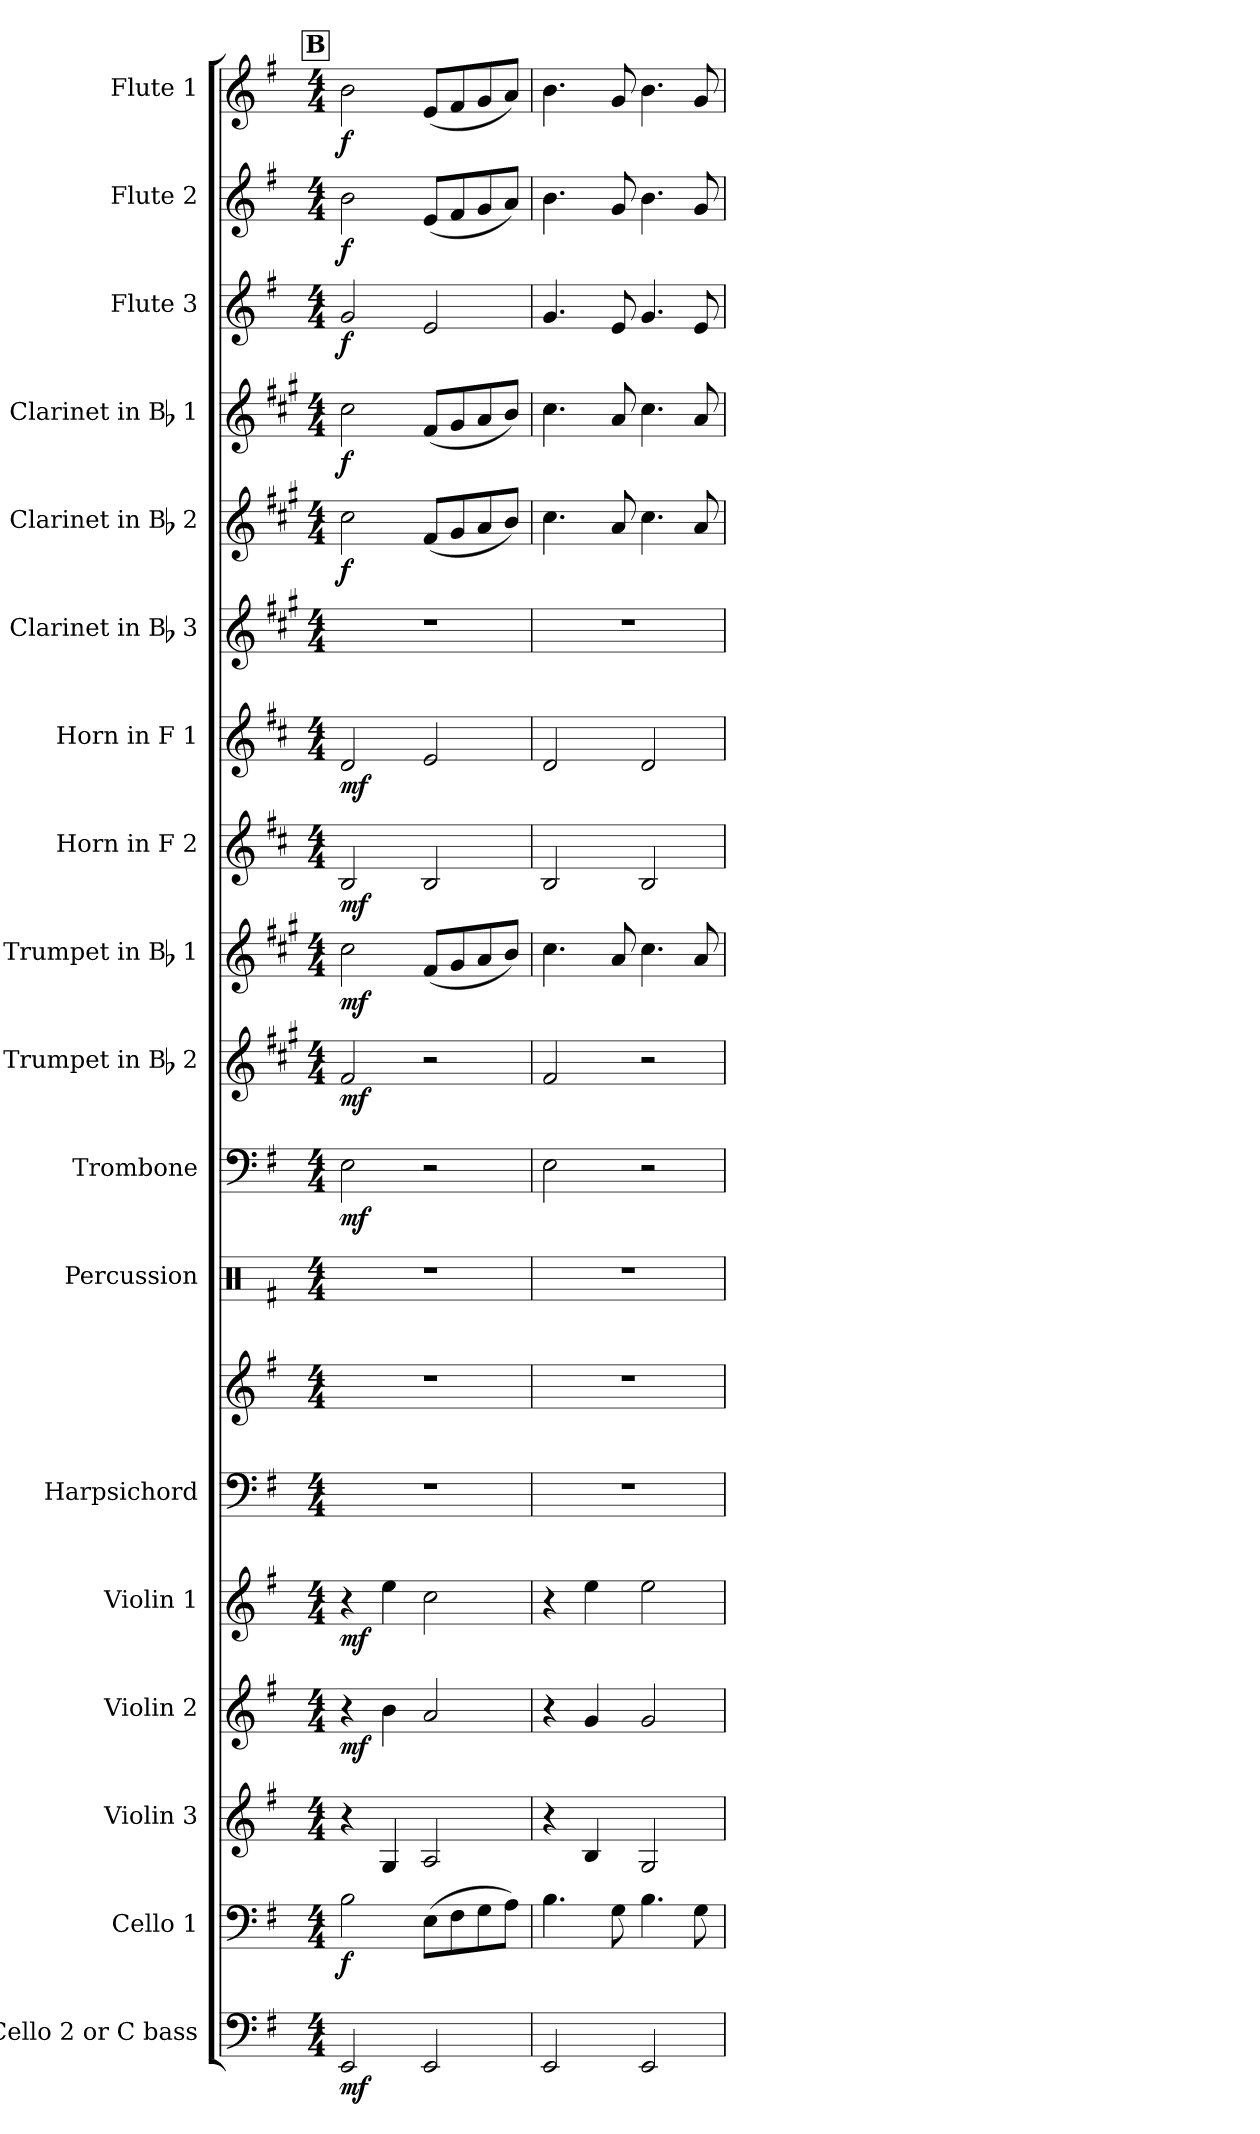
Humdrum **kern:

**kern	**dynam	**kern	**dynam	**kern	**kern	**dynam	**kern	**dynam	**kern	**kern	**kern	**kern	**dynam	**kern	**dynam	**kern	**dynam	**kern	**dynam	**kern	**dynam	**kern	**kern	**dynam	**kern	**dynam	**kern	**dynam	**kern	**dynam	**kern	**dynam
*part18	*part18	*part17	*part17	*part16	*part15	*part15	*part14	*part14	*part13	*part13	*part12	*part11	*part11	*part10	*part10	*part9	*part9	*part8	*part8	*part7	*part7	*part6	*part5	*part5	*part4	*part4	*part3	*part3	*part2	*part2	*part1	*part1
*staff19	*staff19	*staff18	*staff18	*staff17	*staff16	*staff16	*staff15	*staff15	*staff14	*staff13	*staff12	*staff11	*staff11	*staff10	*staff10	*staff9	*staff9	*staff8	*staff8	*staff7	*staff7	*staff6	*staff5	*staff5	*staff4	*staff4	*staff3	*staff3	*staff2	*staff2	*staff1	*staff1
*I"Cello 2 or C bass	*	*I"Cello 1	*	*I"Violin 3	*I"Violin 2	*	*I"Violin 1	*	*I"Harpsichord	*	*I"Percussion	*I"Trombone	*	*I"Trumpet in Bb 2	*	*I"Trumpet in Bb 1	*	*I"Horn in F 2	*	*I"Horn in F 1	*	*I"Clarinet in Bb 3	*I"Clarinet in Bb 2	*	*I"Clarinet in Bb 1	*	*I"Flute 3	*	*I"Flute 2	*	*I"Flute 1	*
*	*	*	*	*I'Vln. 3	*I'Vln. 2	*	*I'Vln. 1	*	*I'Hpschd.	*	*I'Perc.	*I'Tbn.	*	*	*	*	*	*I'Hn. 2	*	*I'Hn. 1	*	*	*	*	*	*	*I'Fl. 3	*	*I'Fl. 2	*	*I'Fl. 1	*
*clefF4	*	*clefF4	*	*clefG2	*clefG2	*	*clefG2	*	*clefF4	*clefG2	*clefX	*clefF4	*	*clefG2	*	*clefG2	*	*clefG2	*	*clefG2	*	*clefG2	*clefG2	*	*clefG2	*	*clefG2	*	*clefG2	*	*clefG2	*
*	*	*	*	*	*	*	*	*	*	*	*	*	*	*ITrd1c2	*	*ITrd1c2	*	*ITrd4c7	*	*ITrd4c7	*	*ITrd1c2	*ITrd1c2	*	*ITrd1c2	*	*	*	*	*	*	*
*k[f#]	*	*k[f#]	*	*k[f#]	*k[f#]	*	*k[f#]	*	*k[f#]	*k[f#]	*k[f#]	*k[f#]	*	*k[f#]	*	*k[f#]	*	*k[f#]	*	*k[f#]	*	*k[f#]	*k[f#]	*	*k[f#]	*	*k[f#]	*	*k[f#]	*	*k[f#]	*
*e:	*	*e:	*	*e:	*e:	*	*e:	*	*e:	*e:	*e:	*e:	*	*e:	*	*e:	*	*e:	*	*e:	*	*e:	*e:	*	*e:	*	*e:	*	*e:	*	*e:	*
*M4/4	*	*M4/4	*	*M4/4	*M4/4	*	*M4/4	*	*M4/4	*M4/4	*M4/4	*M4/4	*	*M4/4	*	*M4/4	*	*M4/4	*	*M4/4	*	*M4/4	*M4/4	*	*M4/4	*	*M4/4	*	*M4/4	*	*M4/4	*
!!LO:REH:place=s1:a:B:fs=6.9:t=B
=19	=19	=19	=19	=19	=19	=19	=19	=19	=19	=19	=19	=19	=19	=19	=19	=19	=19	=19	=19	=19	=19	=19	=19	=19	=19	=19	=19	=19	=19	=19	=19	=19
!	!LO:DY:b	!	!LO:DY:b	!	!	!LO:DY:b	!	!LO:DY:b	!	!	!	!	!LO:DY:b	!	!LO:DY:b	!	!LO:DY:b	!	!LO:DY:b	!	!LO:DY:b	!	!	!LO:DY:b	!	!LO:DY:b	!	!LO:DY:b	!	!LO:DY:b	!	!LO:DY:b
2EE/	mf	2B\	f	4r	4r	mf	4r	mf	1r	1r	1r	2E\	mf	2e/	mf	2b\	mf	2E/	mf	2G/	mf	1r	2b\	f	2b\	f	2g/	f	2b\	f	2b\	f
.	.	.	.	4G/	4b\	.	4ee\	.	.	.	.	.	.	.	.	.	.	.	.	.	.	.	.	.	.	.	.	.	.	.	.	.
2EE/	.	(>8E\L	.	2A/	2a/	.	2cc\	.	.	.	.	2r	.	2r	.	(8e/L	.	2E/	.	2A/	.	.	(8e/L	.	(8e/L	.	2e/	.	(8e/L	.	(8e/L	.
.	.	8F#\	.	.	.	.	.	.	.	.	.	.	.	.	.	8f#/	.	.	.	.	.	.	8f#/	.	8f#/	.	.	.	8f#/	.	8f#/	.
.	.	8G\	.	.	.	.	.	.	.	.	.	.	.	.	.	8g/	.	.	.	.	.	.	8g/	.	8g/	.	.	.	8g/	.	8g/	.
.	.	8A\J)	.	.	.	.	.	.	.	.	.	.	.	.	.	8a/J)	.	.	.	.	.	.	8a/J)	.	8a/J)	.	.	.	8a/J)	.	8a/J)	.
=20	=20	=20	=20	=20	=20	=20	=20	=20	=20	=20	=20	=20	=20	=20	=20	=20	=20	=20	=20	=20	=20	=20	=20	=20	=20	=20	=20	=20	=20	=20	=20	=20
2EE/	.	4.B\	.	4r	4r	.	4r	.	1r	1r	1r	2E\	.	2e/	.	4.b\	.	2E/	.	2G/	.	1r	4.b\	.	4.b\	.	4.g/	.	4.b\	.	4.b\	.
.	.	.	.	4B/	4g/	.	4ee\	.	.	.	.	.	.	.	.	.	.	.	.	.	.	.	.	.	.	.	.	.	.	.	.	.
.	.	8G\	.	.	.	.	.	.	.	.	.	.	.	.	.	8g/	.	.	.	.	.	.	8g/	.	8g/	.	8e/	.	8g/	.	8g/	.
2EE/	.	4.B\	.	2G/	2g/	.	2ee\	.	.	.	.	2r	.	2r	.	4.b\	.	2E/	.	2G/	.	.	4.b\	.	4.b\	.	4.g/	.	4.b\	.	4.b\	.
.	.	8G\	.	.	.	.	.	.	.	.	.	.	.	.	.	8g/	.	.	.	.	.	.	8g/	.	8g/	.	8e/	.	8g/	.	8g/	.
=	=	=	=	=	=	=	=	=	=	=	=	=	=	=	=	=	=	=	=	=	=	=	=	=	=	=	=	=	=	=	=	=
*-	*-	*-	*-	*-	*-	*-	*-	*-	*-	*-	*-	*-	*-	*-	*-	*-	*-	*-	*-	*-	*-	*-	*-	*-	*-	*-	*-	*-	*-	*-	*-	*-
